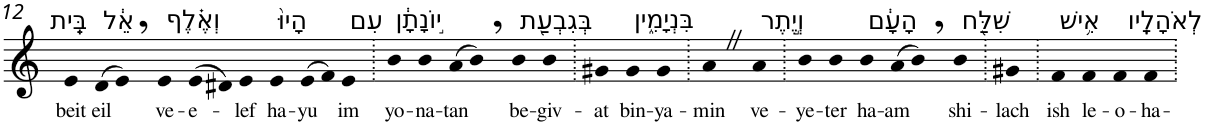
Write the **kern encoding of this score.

**kern	**text
*part1	*part1
*staff1	*staff1
*I"Piano	*
*I'Pno	*
!!LO:PB:g=z
*clefG2	*
*k[]	*
=12	=12
!LO:TX:a:t=בֵּֽית	!
!	!LO:LY:b
4e	beit
!LO:TX:a:t=אֵ֔ל	!
!	!LO:LY:b
(>8d	eil
8e,)	.
!LO:TX:a:t=וְאֶ֗לֶף	!
!	!LO:LY:b
4e	ve-
!	!LO:LY:b
(>8e	-e-
8d#X)	.
!	!LO:LY:b
4e	-lef
!LO:TX:a:t=הָיוּ֙	!
!	!LO:LY:b
4e	ha-
!	!LO:LY:b
(>8e	-yu
8f)	.
!LO:TX:a:t=עִם	!
!	!LO:LY:b
4e	im
=13.	=13.
!LO:TX:a:t=י֣וֹנָתָ֔ן	!
!	!LO:LY:b
4b	yo-
!	!LO:LY:b
4b	-na-
!	!LO:LY:b
(>8a	-tan
8b,)	.
!LO:TX:a:t=בְּגִבְעַ֖ת	!
!	!LO:LY:b
4b	be-
!	!LO:LY:b
4b	-giv-
=14.	=14.
!	!LO:LY:b
4g#X	-at
!LO:TX:a:t=בִּנְיָמִ֑ין	!
!	!LO:LY:b
4g#	bin-
!	!LO:LY:b
4g#	-ya-
=15.	=15.
!	!LO:LY:b
4aZ	-min
!LO:TX:a:t=וְיֶ֣תֶר	!
!	!LO:LY:b
4a	ve-
=16.	=16.
!	!LO:LY:b
4b	-ye-
!	!LO:LY:b
4b	-ter
!LO:TX:a:t=הָעָ֔ם	!
!	!LO:LY:b
4b	ha-
!	!LO:LY:b
(>8a	-am
8b,)	.
!LO:TX:a:t=שִׁלַּ֖ח	!
!	!LO:LY:b
4b	shi-
=17.	=17.
!	!LO:LY:b
4g#X	-lach
=18.	=18.
!LO:TX:a:t=אִ֥ישׁ	!
!	!LO:LY:b
4f	ish
!LO:TX:a:t=לְאֹהָלָֽיו	!
!	!LO:LY:b
4f	le-
!	!LO:LY:b
4f	-o-
!	!LO:LY:b
4f	-ha-
=.	=.
*-	*-
